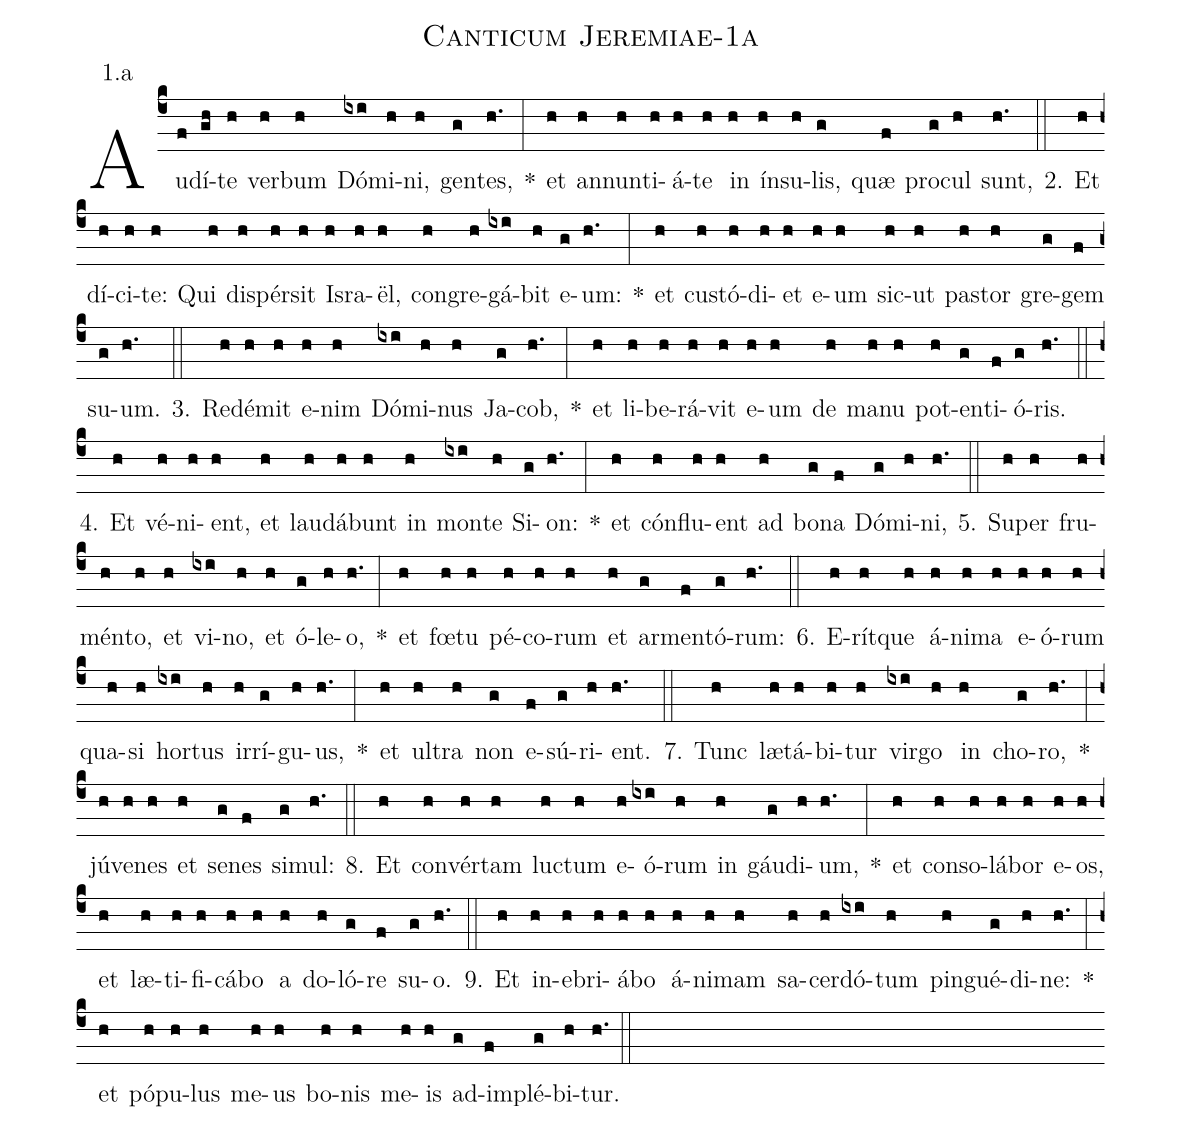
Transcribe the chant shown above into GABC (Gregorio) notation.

name: Canticum Jeremiae-1a;
annotation: 1.a;
%%
(c4)Au(f)dí(gh)te(h) ver(h)bum(h) Dó(ixi)mi(h)ni,(h) gen(g)tes,(h.) *(:) et(h) an(h)nun(h)ti(h)á(h)te(h) in(h) ín(h)su(h)lis,(g) quæ(f) pro(g)cul(h) sunt,(h.) (::)
2. Et(h) dí(h)ci(h)te:(h) Qui(h) di(h)spér(h)sit(h) Is(h)ra(h)ël,(h) con(h)gre(h)gá(ixi)bit(h) e(g)um:(h.) *(:) et(h) cus(h)tó(h)di(h)et(h) e(h)um(h) sic(h)ut(h) pas(h)tor(h) gre(g)gem(f) su(g)um.(h.) (::)
3. Red(h)é(h)mit(h) e(h)nim(h) Dó(ixi)mi(h)nus(h) Ja(g)cob,(h.) *(:) et(h) li(h)be(h)rá(h)vit(h) e(h)um(h) de(h) ma(h)nu(h) pot(h)en(g)ti(f)ó(g)ris.(h.) (::)
4. Et(h) vé(h)ni(h)ent,(h) et(h) lau(h)dá(h)bunt(h) in(h) mon(ixi)te(h) Si(g)on:(h.) *(:) et(h) cón(h)flu(h)ent(h) ad(h) bo(g)na(f) Dó(g)mi(h)ni,(h.) (::)
5. Su(h)per(h) fru(h)mén(h)to,(h) et(h) vi(ixi)no,(h) et(h) ó(g)le(h)o,(h.) *(:) et(h) fœ(h)tu(h) pé(h)co(h)rum(h) et(h) ar(g)men(f)tó(g)rum:(h.) (::)
6. E(h)rít(h)que(h) á(h)ni(h)ma(h) e(h)ó(h)rum(h) qua(h)si(h) hor(ixi)tus(h) ir(h)rí(g)gu(h)us,(h.) *(:) et(h) ul(h)tra(h) non(g) e(f)sú(g)ri(h)ent.(h.) (::)
7. Tunc(h) læ(h)tá(h)bi(h)tur(h) vir(ixi)go(h) in(h) cho(g)ro,(h.) *(:) jú(h)ve(h)nes(h) et(h) se(g)nes(f) si(g)mul:(h.) (::)
8. Et(h) con(h)vér(h)tam(h) luc(h)tum(h) e(h)ó(ixi)rum(h) in(h) gáu(g)di(h)um,(h.) *(:) et(h) con(h)so(h)lá(h)bor(h) e(h)os,(h) et(h) læ(h)ti(h)fi(h)cá(h)bo(h) a(h) do(h)ló(g)re(f) su(g)o.(h.) (::)
9. Et(h) in(h)e(h)bri(h)á(h)bo(h) á(h)ni(h)mam(h) sa(h)cer(h)dó(ixi)tum(h) pin(h)gué(g)di(h)ne:(h.) *(:) et(h) pó(h)pu(h)lus(h) me(h)us(h) bo(h)nis(h) me(h)is(h) ad(g)im(f)plé(g)bi(h)tur.(h.) (::)
